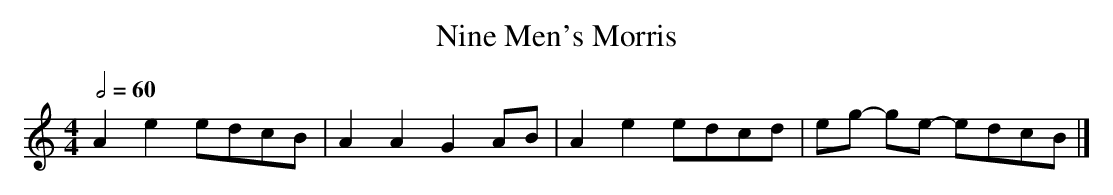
X:1
T:Nine Men's Morris
M:4/4
L:1/4
Q:1/2=60
K:Am
A e e/d/c/B/ | A A G A/B/ | A e e/d/c/d/ | e/g/- g/e/- e/d/c/B/ |]
